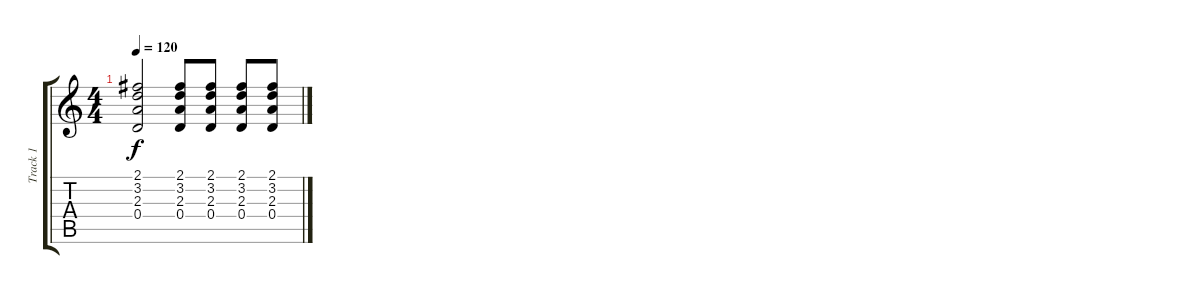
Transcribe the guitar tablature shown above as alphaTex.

\track ("Track 1" "Track 1") {instrument acousticguitarsteel}
\staff {score tabs}
\tuning (E4 B3 G3 D3 A2 E2) {hide}
\ts (4 4)
\tempo 120
\clef g2
\ks c
(2.1 3.2 2.3 0.4).2{dy f} (2.1 3.2 2.3 0.4).8 (2.1 3.2 2.3 0.4).8 (2.1 3.2 2.3 0.4).8 (2.1 3.2 2.3 0.4).8
